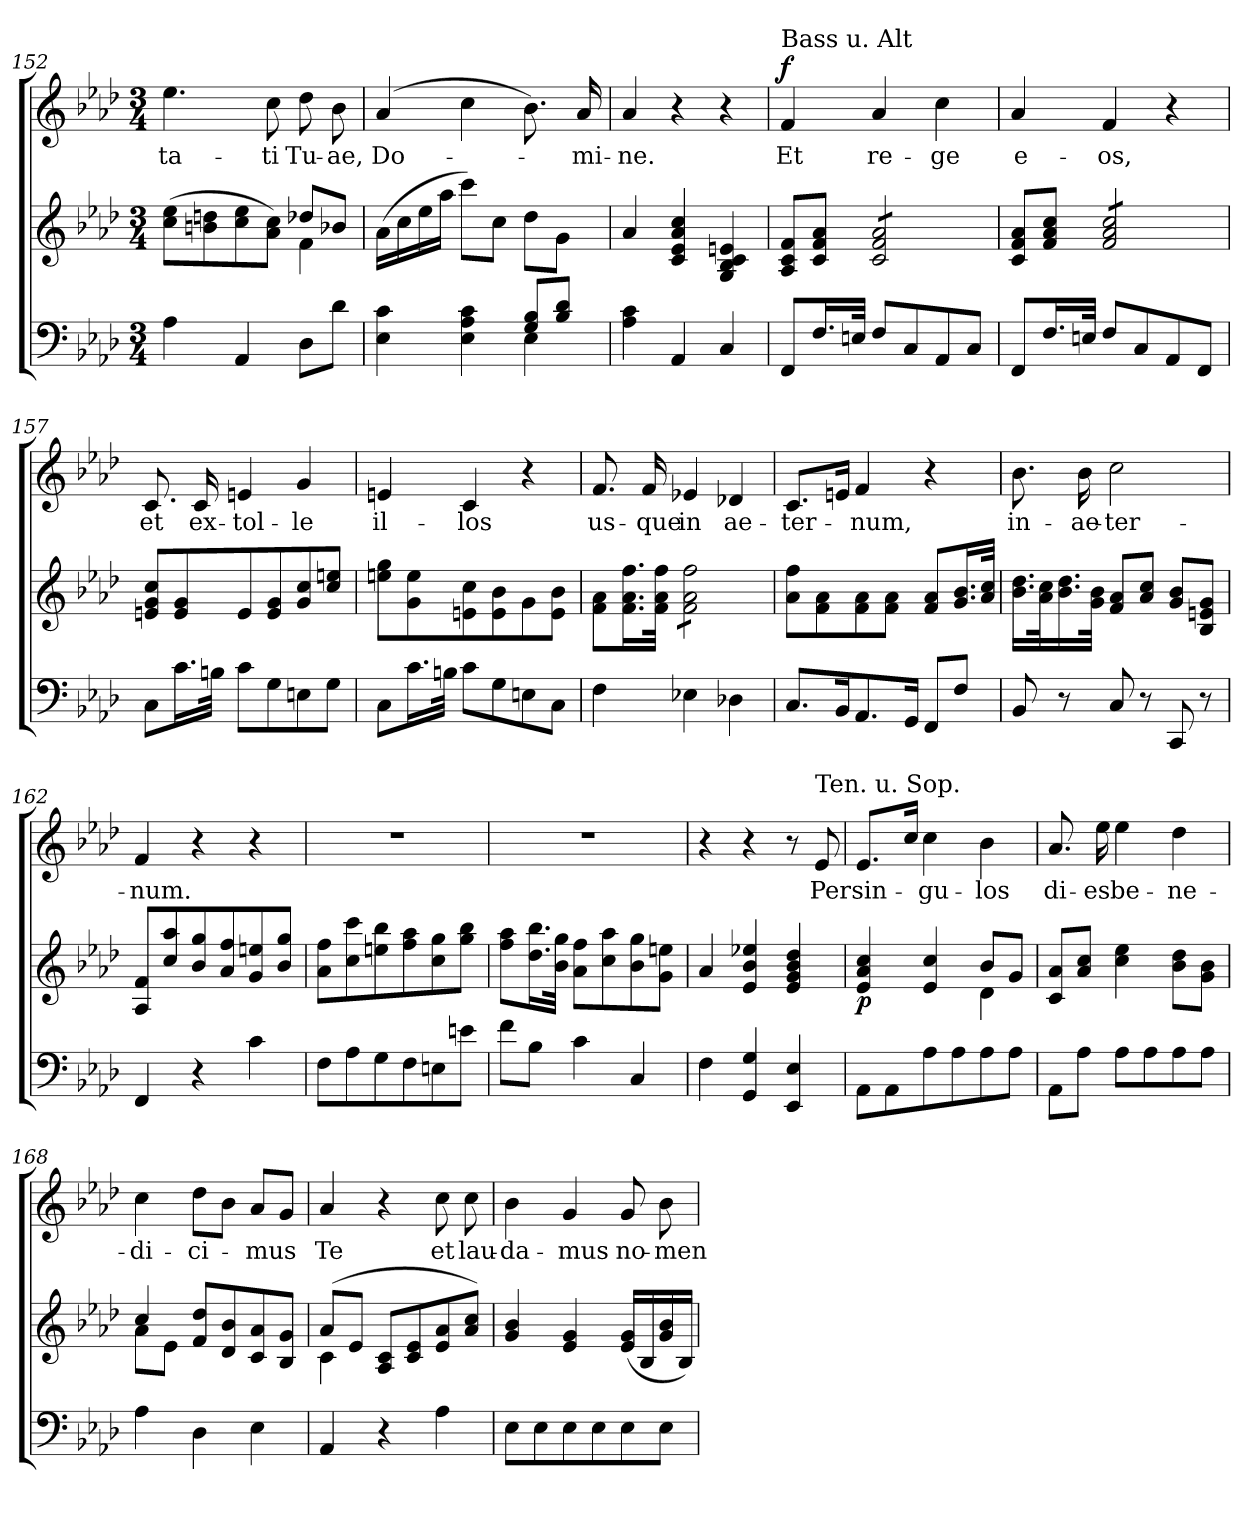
**kern	**kern	**dynam	**kern	**text	**dynam
*part2	*part2	*part2	*part1	*part1	*part1
*staff3	*staff2	*staff2/3	*staff1	*staff1	*staff1
*clefF4	*clefG2	*	*clefG2	*	*
*k[b-e-a-d-]	*k[b-e-a-d-]	*	*k[b-e-a-d-]	*	*
*A-:	*A-:	*	*A-:	*	*
*M3/4	*M3/4	*	*M3/4	*	*
=152	=152	=152	=152	=152	=152
*	*^	*	*	*	*
!	!	!	!	!	!LO:LY:b	!
4A-\	(>8cc\ 8ee-\L	2ryy	.	4.ee-\	-ta-	.
.	8bn\ 8ddn\	.	.	.	.	.
4AA-/	8cc\ 8ee-\	.	.	.	.	.
!	!	!	!	!	!LO:LY:b	!
.	8a-\ 8cc\J)	.	.	8cc\	-ti	.
!	!	!	!	!	!LO:LY:b	!
8D-\L	8dd-X/L	4f\	.	8dd-\	Tu-	.
!	!	!	!	!	!LO:LY:b	!
8d-\J	8b-X/J	.	.	8b-\	-ae,	.
*	*v	*v	*	*	*	*
!!LO:LB:g=z
=153	=153	=153	=153	=153	=153
*^	*	*	*	*	*
!	!	!	!	!	!LO:LY:b	!
4E-\ 4c\	2ryy	(>16a-\LL	.	(4a-/	Do-	.
.	.	16cc\	.	.	.	.
.	.	16ee-\	.	.	.	.
.	.	16aa-\JJ	.	.	.	.
4E-\ 4A-\ 4c\	.	8ccc\L)	.	4cc\	.	.
.	.	8cc\J	.	.	.	.
8G/ 8B-/L	4E-\	8dd-\L	.	8.b-\)	.	.
8B-/ 8d-/J	.	8g\J	.	.	.	.
!	!	!	!	!	!LO:LY:b	!
.	.	.	.	16a-/	-mi-	.
*v	*v	*	*	*	*	*
=154	=154	=154	=154	=154	=154
!	!	!	!	!LO:LY:b	!
4A-\ 4c\	4a-/	.	4a-/	-ne.	.
4AA-/	4c/ 4e-/ 4a-/ 4cc/	.	4r	.	.
4C/	4G/ 4B-/ 4c/ 4en/	.	4r	.	.
=155	=155	=155	=155	=155	=155
!	!	!	!LO:TX:a:t=Bass u. Alt	!	!
!	!	!	!	!LO:LY:b	!LO:DY:a
8FF/L	8A-/ 8c/ 8f/L	.	4f/	Et	f
16.F/L	8c/ 8f/ 8a-/J	.	.	.	.
32En/JJk	.	.	.	.	.
!	!	!	!	!LO:LY:b	!
*	*tremolo	*	*	*	*
8F/L	8c/ 8f/ 8a-/L	.	4a-/	re-	.
8C/	8c/ 8f/ 8a-/	.	.	.	.
!	!	!	!	!LO:LY:b	!
8AA-/	8c/ 8f/ 8a-/	.	4cc\	-ge	.
8C/J	8c/ 8f/ 8a-/J	.	.	.	.
*	*Xtremolo	*	*	*	*
=156	=156	=156	=156	=156	=156
!	!	!	!	!LO:LY:b	!
8FF/L	8c/ 8f/ 8a-/L	.	4a-/	e-	.
16.F/L	8f/ 8a-/ 8cc/J	.	.	.	.
32En/JJk	.	.	.	.	.
!	!	!	!	!LO:LY:b	!
*	*tremolo	*	*	*	*
8F/L	8f/ 8a-/ 8cc/L	.	4f/	-os,	.
8C/	8f/ 8a-/ 8cc/	.	.	.	.
8AA-/	8f/ 8a-/ 8cc/	.	4r	.	.
8FF/J	8f/ 8a-/ 8cc/J	.	.	.	.
*	*Xtremolo	*	*	*	*
=157	=157	=157	=157	=157	=157
!	!	!	!	!LO:LY:b	!
8C\L	8en/ 8g/ 8cc/L	.	8.c/	et	.
16.c\L	8e/ 8g/	.	.	.	.
!	!	!	!	!LO:LY:b	!
.	.	.	16c/	ex-	.
32Bn\JJk	.	.	.	.	.
!	!	!	!	!LO:LY:b	!
8c\L	8e/	.	4en/	-tol-	.
8G\	8e/ 8g/	.	.	.	.
!	!	!	!	!LO:LY:b	!
8En\	8g/ 8cc/	.	4g/	-le	.
8G\J	8cc/ 8een/J	.	.	.	.
!!LO:LB:g=z
=158	=158	=158	=158	=158	=158
!	!	!	!	!LO:LY:b	!
8C\L	8een\ 8gg\L	.	4en/	il-	.
16.c\L	8g\ 8ee\	.	.	.	.
32Bn\JJk	.	.	.	.	.
!	!	!	!	!LO:LY:b	!
8c\L	8en\ 8cc\	.	4c/	-los	.
8G\	8e\ 8b-\	.	.	.	.
8En\	8g\	.	4r	.	.
8C\J	8e\ 8b-\J	.	.	.	.
=159	=159	=159	=159	=159	=159
!	!	!	!	!LO:LY:b	!
4F\	8f\ 8a-\L	.	8.f/	us-	.
.	16.f\ 16.a-\ 16.ff\L	.	.	.	.
!	!	!	!	!LO:LY:b	!
.	.	.	16f/	-que	.
.	32f\ 32a-\ 32ff\JJk	.	.	.	.
!	!	!	!	!LO:LY:b	!
*	*tremolo	*	*	*	*
4E-X\	8f\ 8a-\ 8ff\L	.	4e-X/	in	.
.	8f\ 8a-\ 8ff\	.	.	.	.
!	!	!	!	!LO:LY:b	!
4D-X\	8f\ 8a-\ 8ff\	.	4d-X/	ae-	.
.	8f\ 8a-\ 8ff\J	.	.	.	.
*	*Xtremolo	*	*	*	*
=160	=160	=160	=160	=160	=160
!	!	!	!	!LO:LY:b	!
8.C/L	8a-\ 8ff\L	.	8.c/L	-ter-	.
.	8f\ 8a-\	.	.	.	.
16BB-/k	.	.	16en/Jk	.	.
!	!	!	!	!LO:LY:b	!
8.AA-/	8f\ 8a-\	.	4f/	-num,	.
.	8f\ 8a-\J	.	.	.	.
16GG/Jk	.	.	.	.	.
8FF/L	8f/ 8a-/L	.	4r	.	.
8F/J	16.g/ 16.b-/L	.	.	.	.
.	32a-/ 32cc/JJk	.	.	.	.
=161	=161	=161	=161	=161	=161
!	!	!	!	!LO:LY:b	!
8BB-/	16.b-\ 16.dd-\LL	.	8.b-\	in-	.
.	32a-\ 32cc\k	.	.	.	.
8r	16.b-\ 16.dd-\	.	.	.	.
!	!	!	!	!LO:LY:b	!
.	.	.	16b-\	-ae-	.
.	32g\ 32b-\JJk	.	.	.	.
!	!	!	!	!LO:LY:b	!
8C/	8f/ 8a-/L	.	2cc\	-ter-	.
8r	8a-/ 8cc/J	.	.	.	.
8CC/	8g/ 8b-/L	.	.	.	.
8r	8B-/ 8en/ 8g/J	.	.	.	.
=162	=162	=162	=162	=162	=162
!	!	!	!	!LO:LY:b	!
4FF/	8A-/ 8f/L	.	4f/	-num.	.
.	8cc/ 8aa-/	.	.	.	.
4r	8b-/ 8gg/	.	4r	.	.
.	8a-/ 8ff/	.	.	.	.
4c\	8g/ 8een/	.	4r	.	.
.	8b-/ 8gg/J	.	.	.	.
!!LO:PB:g=z
=163	=163	=163	=163	=163	=163
8F\L	8a-\ 8ff\L	.	2.r	.	.
8A-\	8cc\ 8ccc\	.	.	.	.
8G\	8een\ 8bb-\	.	.	.	.
8F\	8ff\ 8aa-\	.	.	.	.
8En\	8cc\ 8gg\	.	.	.	.
8en\J	8gg\ 8bb-\J	.	.	.	.
=164	=164	=164	=164	=164	=164
8f\L	8ff\ 8aa-\L	.	2.r	.	.
8B-\J	16.dd-\ 16.bb-\L	.	.	.	.
.	32b-\ 32gg\JJk	.	.	.	.
4c\	8a-\ 8ff\L	.	.	.	.
.	8cc\ 8aa-\	.	.	.	.
4C/	8b-\ 8gg\	.	.	.	.
.	8g\ 8een\J	.	.	.	.
=165	=165	=165	=165	=165	=165
4F\	4a-/	.	4r	.	.
4GG/ 4G/	4e-/ 4b-/ 4ee-X/	.	4r	.	.
4EE-/ 4E-/	4e-/ 4g/ 4b-/ 4dd-/	.	8r	.	.
!	!	!	!LO:TX:a:t=Ten. u. Sop.	!	!
!	!	!	!	!LO:LY:b	!
.	.	.	8e-/	Per	.
=166	=166	=166	=166	=166	=166
*	*^	*	*	*	*
!	!	!	!LO:DY:b	!	!LO:LY:b	!
8AA-\L	4e-/ 4a-/ 4cc/	2ryy	p	8.e-/L	sin-	.
8AA-\	.	.	.	.	.	.
.	.	.	.	16cc/Jk	.	.
!	!	!	!	!	!LO:LY:b	!
8A-\	4e-/ 4cc/	.	.	4cc\	-gu-	.
8A-\	.	.	.	.	.	.
!	!	!	!	!	!LO:LY:b	!
8A-\	8b-/L	4d-\	.	4b-\	-los	.
8A-\J	8g/J	.	.	.	.	.
*	*v	*v	*	*	*	*
=167	=167	=167	=167	=167	=167
!	!	!	!	!LO:LY:b	!
8AA-\L	8c/ 8a-/L	.	8.a-/	di-	.
8A-\J	8a-/ 8cc/J	.	.	.	.
!	!	!	!	!LO:LY:b	!
.	.	.	16ee-\	-es	.
!	!	!	!	!LO:LY:b	!
8A-\L	4cc\ 4ee-\	.	4ee-\	be-	.
8A-\	.	.	.	.	.
!	!	!	!	!LO:LY:b	!
8A-\	8b-\ 8dd-\L	.	4dd-\	-ne-	.
8A-\J	8g\ 8b-\J	.	.	.	.
!!LO:LB:g=z
=168	=168	=168	=168	=168	=168
*	*^	*	*	*	*
!	!	!	!	!	!LO:LY:b	!
4A-\	4cc/	8a-\L	.	4cc\	-di-	.
.	.	8e-\J	.	.	.	.
!	!	!	!	!	!LO:LY:b	!
4D-\	8f/ 8dd-/L	2ryy	.	8dd-\L	-ci-	.
.	8d-/ 8b-/	.	.	8b-\J	.	.
!	!	!	!	!	!LO:LY:b	!
4E-\	8c/ 8a-/	.	.	8a-/L	-mus	.
.	8B-/ 8g/J	.	.	8g/J	.	.
=169	=169	=169	=169	=169	=169	=169
!	!	!	!	!	!LO:LY:b	!
4AA-/	(>8a-/L	4c\	.	4a-/	Te	.
.	8e-/J	.	.	.	.	.
4r	8A-/ 8c/L	2ryy	.	4r	.	.
.	8c/ 8e-/	.	.	.	.	.
!	!	!	!	!	!LO:LY:b	!
4A-\	8e-/ 8a-/	.	.	8cc\	et	.
!	!	!	!	!	!LO:LY:b	!
.	8a-/ 8cc/J)	.	.	8cc\	lau-	.
*	*v	*v	*	*	*	*
=170	=170	=170	=170	=170	=170
!	!	!	!	!LO:LY:b	!
8E-\L	4g/ 4b-/	.	4b-\	-da-	.
8E-\	.	.	.	.	.
!	!	!	!	!LO:LY:b	!
8E-\	4e-/ 4g/	.	4g/	-mus	.
8E-\	.	.	.	.	.
!	!	!	!	!LO:LY:b	!
8E-\	(<16e-/ 16g/LL	.	8g/	no-	.
.	16B-/	.	.	.	.
!	!	!	!	!LO:LY:b	!
8E-\J	16g/ 16b-/	.	8b-\	-men	.
.	16B-/JJ)	.	.	.	.
=	=	=	=	=	=
*-	*-	*-	*-	*-	*-
